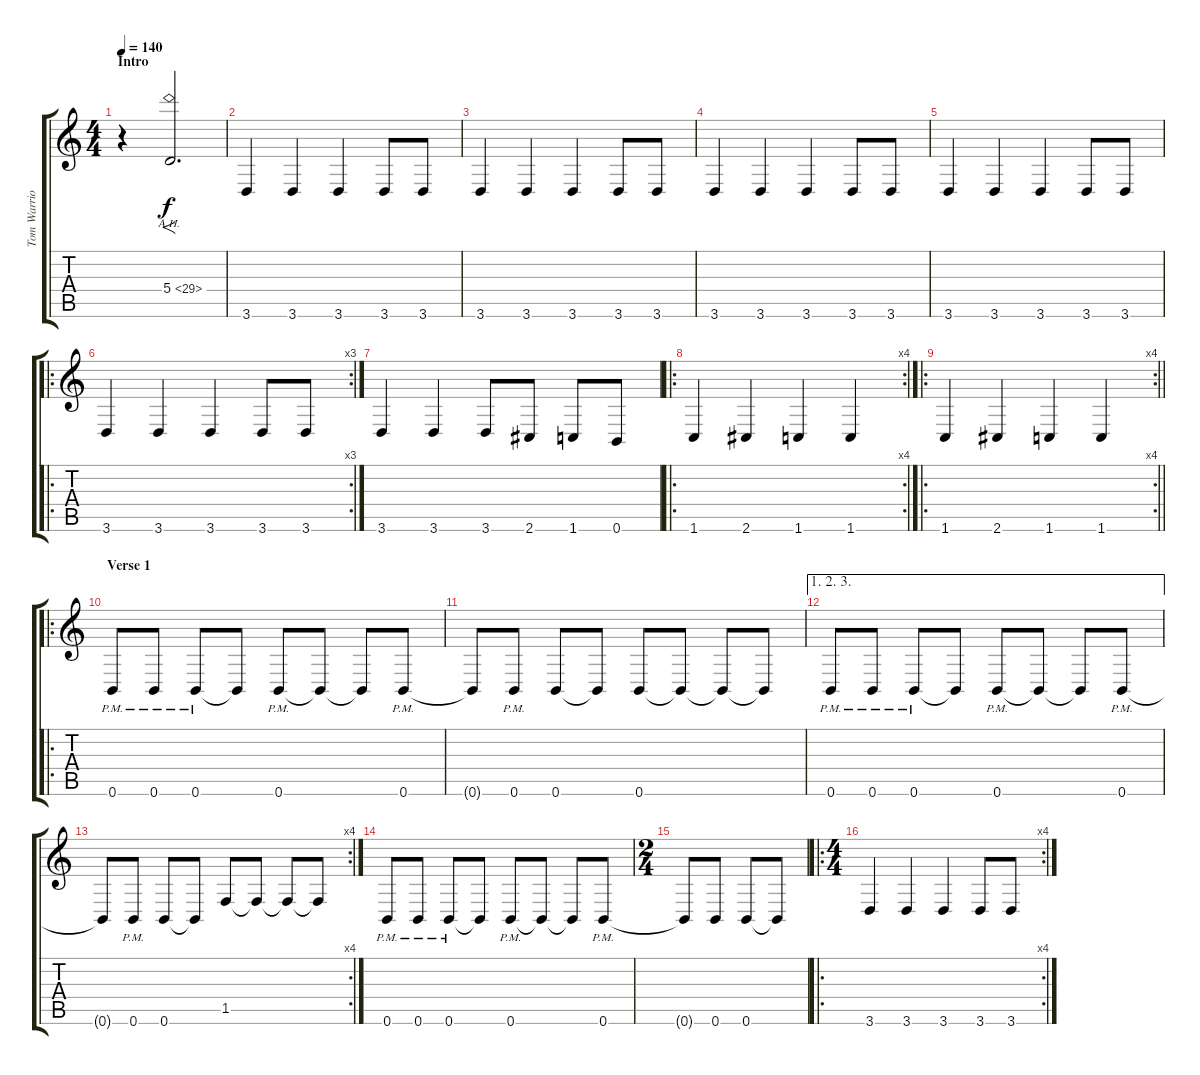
\track ("Tom Warrior" "Tom Warrio") {instrument distortionguitar}
\staff {score tabs}
\tuning (B3 Gb3 D3 A2 E2 B1) {hide}
\ts (4 4)
\section ("" "Intro")
\tempo 140
\clef g2
\ks c
r.4{dy f instrument distortionguitar} 5.4{ah 24}.2{f d} |
3.6.4 3.6.4 3.6.4 3.6.8 3.6.8 |
3.6.4 3.6.4 3.6.4 3.6.8 3.6.8 |
3.6.4 3.6.4 3.6.4 3.6.8 3.6.8 |
3.6.4 3.6.4 3.6.4 3.6.8 3.6.8 |
\ro
\rc 3
3.6.4 3.6.4 3.6.4 3.6.8 3.6.8 |
3.6.4 3.6.4 3.6.8 2.6.8 1.6.8 0.6.8 |
\ro
\rc 4
1.6.4 2.6.4 1.6.4 1.6.4 |
\ro
\rc 4
\barLineRight lightlight
1.6.4 2.6.4 1.6.4 1.6.4 |
\ro
\section ("" "Verse 1")
0.6{pm}.8 0.6{pm}.8 0.6{pm}.8 0.6{t}.8 0.6{pm}.8 0.6{t}.8 0.6{t}.8 0.6{pm}.8 |
0.6{t}.8 0.6{pm}.8 0.6.8 0.6{t}.8 0.6.8 0.6{t}.8 0.6{t}.8 0.6{t}.8 |
\ae (1 2 3)
0.6{pm}.8 0.6{pm}.8 0.6{pm}.8 0.6{t}.8 0.6{pm}.8 0.6{t}.8 0.6{t}.8 0.6{pm}.8 |
\rc 4
0.6{t}.8 0.6{pm}.8 0.6.8 0.6{t}.8 1.5.8 1.5{t}.8 1.5{t}.8 1.5{t}.8 |
0.6{pm}.8 0.6{pm}.8 0.6{pm}.8 0.6{t}.8 0.6{pm}.8 0.6{t}.8 0.6{t}.8 0.6{pm}.8 |
\ts (2 4)
0.6{t}.8 0.6.8 0.6.8 0.6{t}.8 |
\ro
\rc 4
\ts (4 4)
3.6.4 3.6.4 3.6.4 3.6.8 3.6.8
